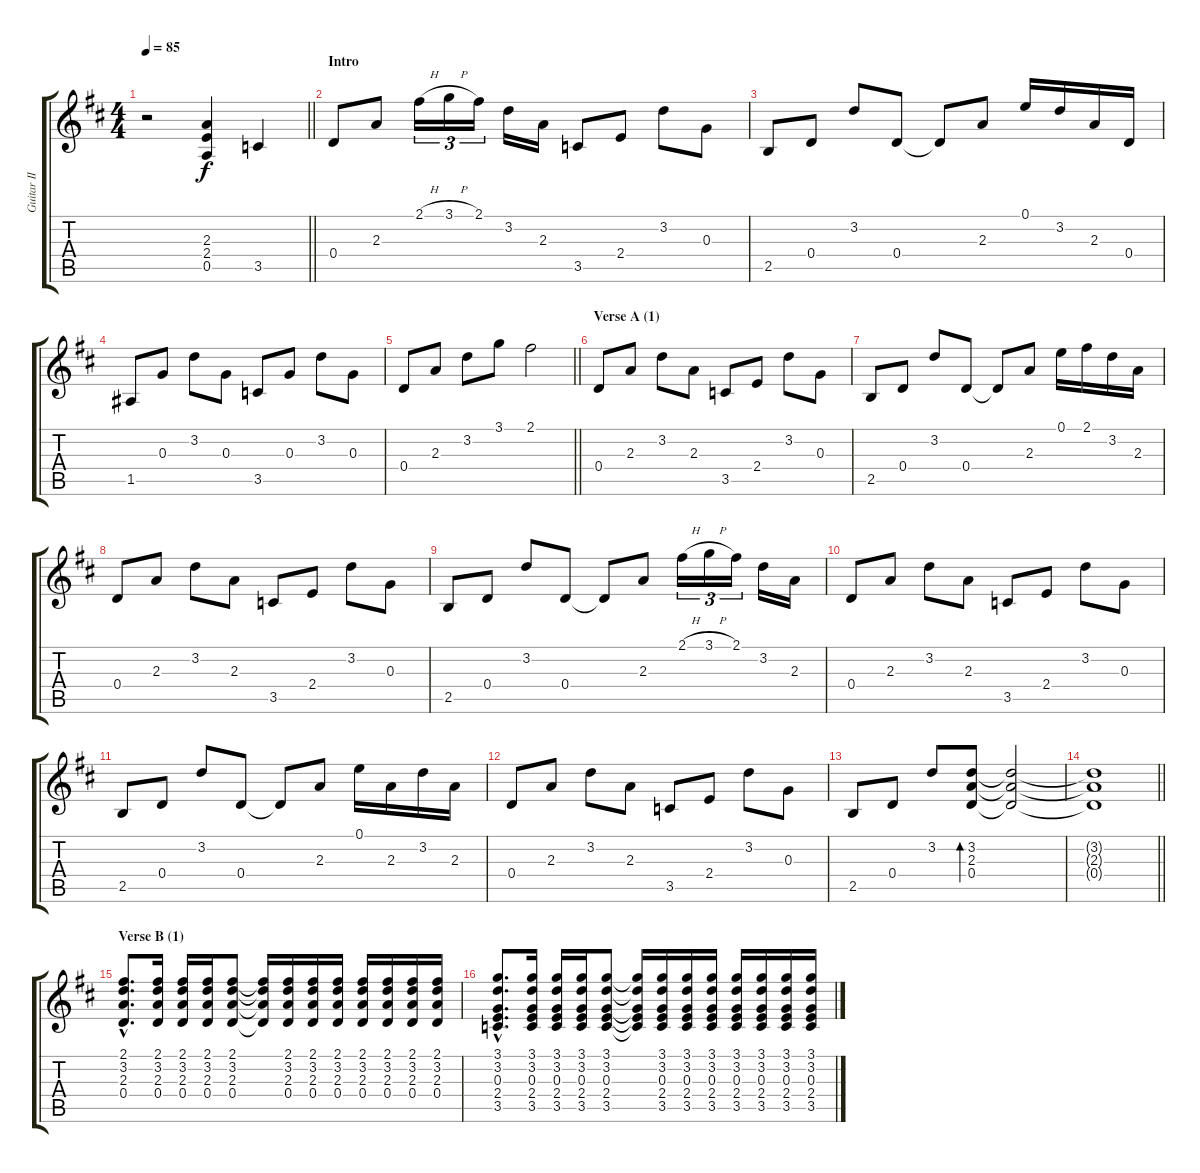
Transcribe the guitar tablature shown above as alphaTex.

\track ("Guitar II" "Guitar II") {instrument acousticguitarsteel}
\staff {score tabs}
\tuning (E4 B3 G3 D3 A2 E2) {hide}
\ts (4 4)
\tempo 85
\clef g2
\barLineRight lightlight
\ks d
r.2{dy f instrument acousticguitarsteel} (2.3 2.4 0.5).4 3.5.4 |
\section ("" "Intro")
0.4.8 2.3.8 2.1{h}.16{tu (3 2)} 3.1{h}.16{tu (3 2)} 2.1.16{tu (3 2)} 3.2.16 2.3.16 3.5.8 2.4.8 3.2.8 0.3.8 |
2.5.8 0.4.8 3.2.8 0.4.8 0.4{t}.8 2.3.8 0.1.16 3.2.16 2.3.16 0.4.16 |
1.5.8 0.3.8 3.2.8 0.3.8 3.5.8 0.3.8 3.2.8 0.3.8 |
\barLineRight lightlight
0.4.8 2.3.8 3.2.8 3.1.8 2.1.2 |
\section ("" "Verse A (1)")
0.4.8 2.3.8 3.2.8 2.3.8 3.5.8 2.4.8 3.2.8 0.3.8 |
2.5.8 0.4.8 3.2.8 0.4.8 0.4{t}.8 2.3.8 0.1.16 2.1.16 3.2.16 2.3.16 |
0.4.8 2.3.8 3.2.8 2.3.8 3.5.8 2.4.8 3.2.8 0.3.8 |
2.5.8 0.4.8 3.2.8 0.4.8 0.4{t}.8 2.3.8 2.1{h}.16{tu (3 2)} 3.1{h}.16{tu (3 2)} 2.1.16{tu (3 2)} 3.2.16 2.3.16 |
0.4.8 2.3.8 3.2.8 2.3.8 3.5.8 2.4.8 3.2.8 0.3.8 |
2.5.8 0.4.8 3.2.8 0.4.8 0.4{t}.8 2.3.8 0.1.16 2.3.16 3.2.16 2.3.16 |
0.4.8 2.3.8 3.2.8 2.3.8 3.5.8 2.4.8 3.2.8 0.3.8 |
2.5.8 0.4.8 3.2.8 (3.2 2.3 0.4).8{bd 120} (3.2{t} 2.3{t} 0.4{t}).2 |
\barLineRight lightlight
(3.2{t} 2.3{t} 0.4{t}).1 |
\section ("" "Verse B (1)")
(2.1{hac} 3.2{hac} 2.3{hac} 0.4{hac}).8{d} (2.1 3.2 2.3 0.4).16 (2.1 3.2 2.3 0.4).16 (2.1 3.2 2.3 0.4).16 (2.1 3.2 2.3 0.4).8 (2.1{t} 3.2{t} 2.3{t} 0.4{t}).16 (2.1 3.2 2.3 0.4).16 (2.1 3.2 2.3 0.4).16 (2.1 3.2 2.3 0.4).16 (2.1 3.2 2.3 0.4).16 (2.1 3.2 2.3 0.4).16 (2.1 3.2 2.3 0.4).16 (2.1 3.2 2.3 0.4).16 |
(3.1{hac} 3.2{hac} 0.3{hac} 2.4{hac} 3.5{hac}).8{d} (3.1 3.2 0.3 2.4 3.5).16 (3.1 3.2 0.3 2.4 3.5).16 (3.1 3.2 0.3 2.4 3.5).16 (3.1 3.2 0.3 2.4 3.5).8 (3.1{t} 3.2{t} 0.3{t} 2.4{t} 3.5{t}).16 (3.1 3.2 0.3 2.4 3.5).16 (3.1 3.2 0.3 2.4 3.5).16 (3.1 3.2 0.3 2.4 3.5).16 (3.1 3.2 0.3 2.4 3.5).16 (3.1 3.2 0.3 2.4 3.5).16 (3.1 3.2 0.3 2.4 3.5).16 (3.1 3.2 0.3 2.4 3.5).16
